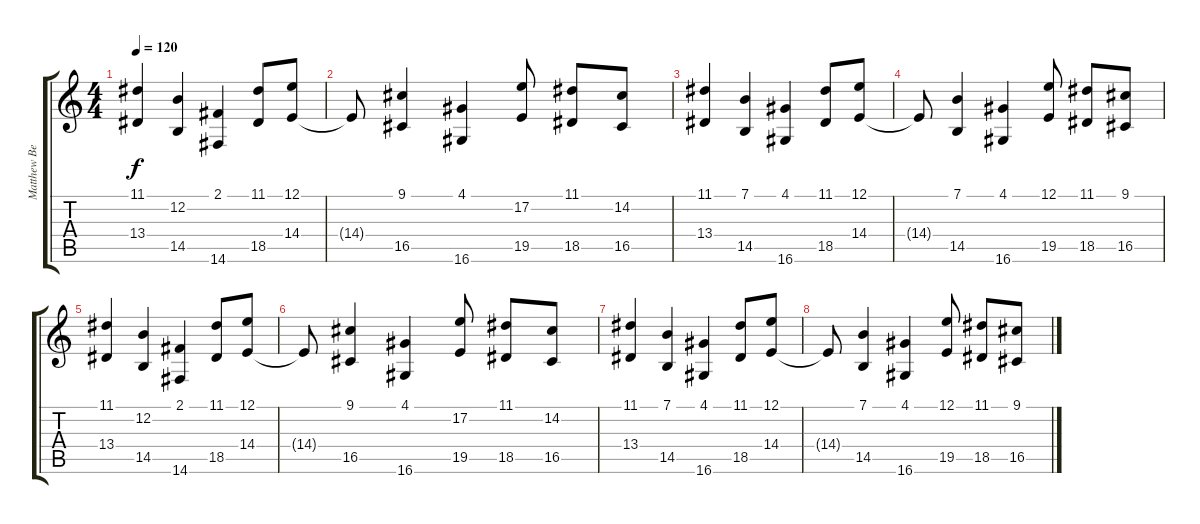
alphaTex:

\track ("Matthew Bellamy" "Matthew Be") {instrument pad1newage}
\staff {score tabs}
\tuning (E4 B3 G3 D3 A2 E2) {hide}
\ts (4 4)
\tempo 120
\clef g2
\ks c
(11.1 13.4).4{dy f instrument pad1newage} (12.2 14.5).4 (2.1 14.6).4 (11.1 18.5).8 (12.1 14.4).8 |
14.4{t}.8 (9.1 16.5).4 (4.1 16.6).4 (17.2 19.5).8 (11.1 18.5).8 (14.2 16.5).8 |
(11.1 13.4).4 (7.1 14.5).4 (4.1 16.6).4 (11.1 18.5).8 (12.1 14.4).8 |
14.4{t}.8 (7.1 14.5).4 (4.1 16.6).4 (12.1 19.5).8 (11.1 18.5).8 (9.1 16.5).8 |
(11.1 13.4).4 (12.2 14.5).4 (2.1 14.6).4 (11.1 18.5).8 (12.1 14.4).8 |
14.4{t}.8 (9.1 16.5).4 (4.1 16.6).4 (17.2 19.5).8 (11.1 18.5).8 (14.2 16.5).8 |
(11.1 13.4).4 (7.1 14.5).4 (4.1 16.6).4 (11.1 18.5).8 (12.1 14.4).8 |
14.4{t}.8 (7.1 14.5).4 (4.1 16.6).4 (12.1 19.5).8 (11.1 18.5).8 (9.1 16.5).8
